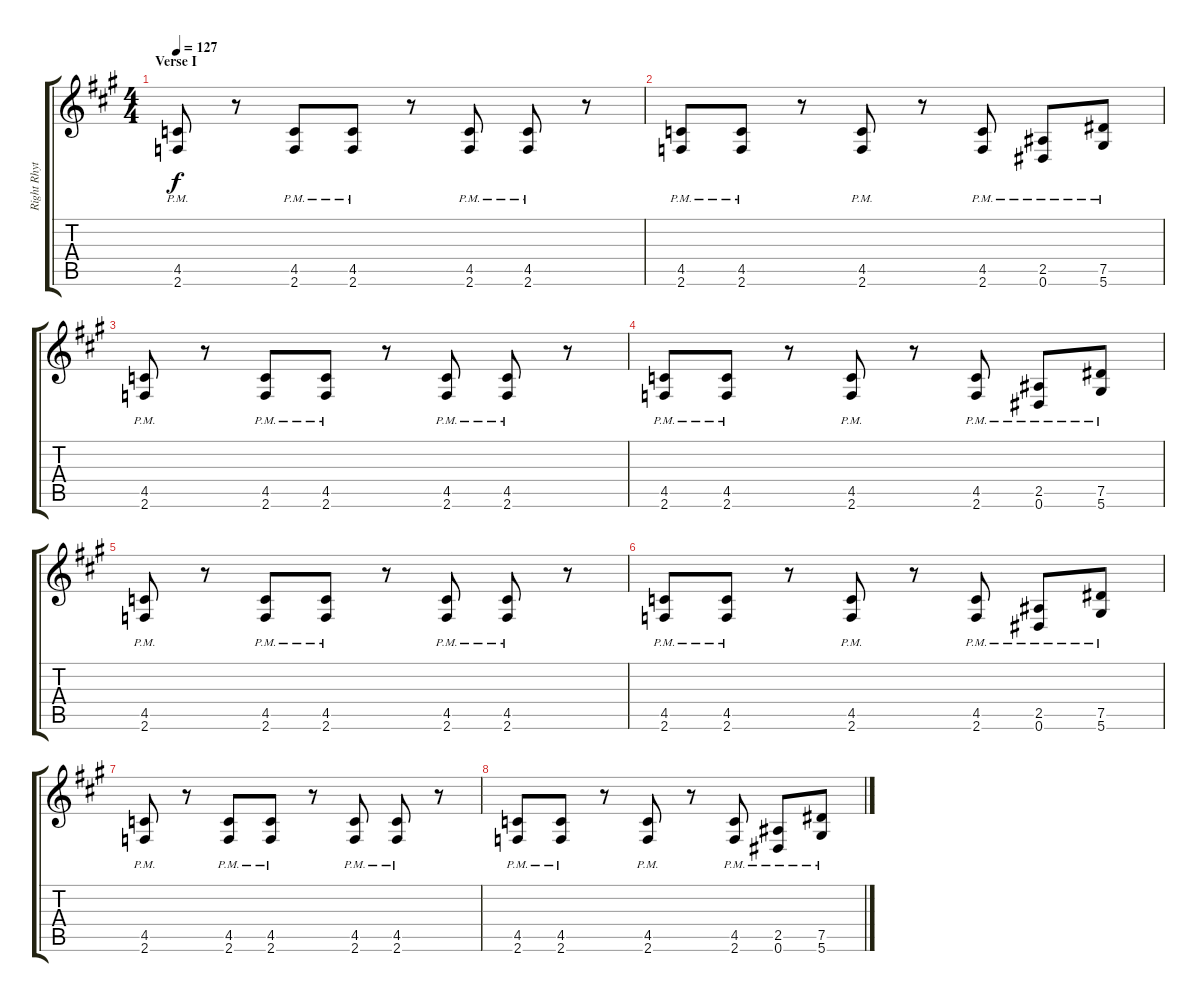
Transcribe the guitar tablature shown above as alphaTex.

\track ("Right Rhythm Guitar" "Right Rhyt") {instrument distortionguitar}
\staff {score tabs}
\tuning (Eb4 Bb3 Gb3 Db3 Ab2 Eb2) {hide}
\ts (4 4)
\section ("" "Verse I")
\tempo 127
\clef g2
\ks a
(4.5{pm} 2.6{pm}).8{dy f} r.8 (4.5{pm} 2.6{pm}).8 (4.5{pm} 2.6{pm}).8 r.8 (4.5{pm} 2.6{pm}).8 (4.5{pm} 2.6{pm}).8 r.8 |
(4.5{pm} 2.6{pm}).8 (4.5{pm} 2.6{pm}).8 r.8 (4.5{pm} 2.6{pm}).8 r.8 (4.5{pm} 2.6{pm}).8 (2.5{pm} 0.6{pm}).8 (7.5{pm} 5.6{pm}).8 |
(4.5{pm} 2.6{pm}).8 r.8 (4.5{pm} 2.6{pm}).8 (4.5{pm} 2.6{pm}).8 r.8 (4.5{pm} 2.6{pm}).8 (4.5{pm} 2.6{pm}).8 r.8 |
(4.5{pm} 2.6{pm}).8 (4.5{pm} 2.6{pm}).8 r.8 (4.5{pm} 2.6{pm}).8 r.8 (4.5{pm} 2.6{pm}).8 (2.5{pm} 0.6{pm}).8 (7.5{pm} 5.6{pm}).8 |
(4.5{pm} 2.6{pm}).8 r.8 (4.5{pm} 2.6{pm}).8 (4.5{pm} 2.6{pm}).8 r.8 (4.5{pm} 2.6{pm}).8 (4.5{pm} 2.6{pm}).8 r.8 |
(4.5{pm} 2.6{pm}).8 (4.5{pm} 2.6{pm}).8 r.8 (4.5{pm} 2.6{pm}).8 r.8 (4.5{pm} 2.6{pm}).8 (2.5{pm} 0.6{pm}).8 (7.5{pm} 5.6{pm}).8 |
(4.5{pm} 2.6{pm}).8 r.8 (4.5{pm} 2.6{pm}).8 (4.5{pm} 2.6{pm}).8 r.8 (4.5{pm} 2.6{pm}).8 (4.5{pm} 2.6{pm}).8 r.8 |
(4.5{pm} 2.6{pm}).8 (4.5{pm} 2.6{pm}).8 r.8 (4.5{pm} 2.6{pm}).8 r.8 (4.5{pm} 2.6{pm}).8 (2.5{pm} 0.6{pm}).8 (7.5{pm} 5.6{pm}).8
